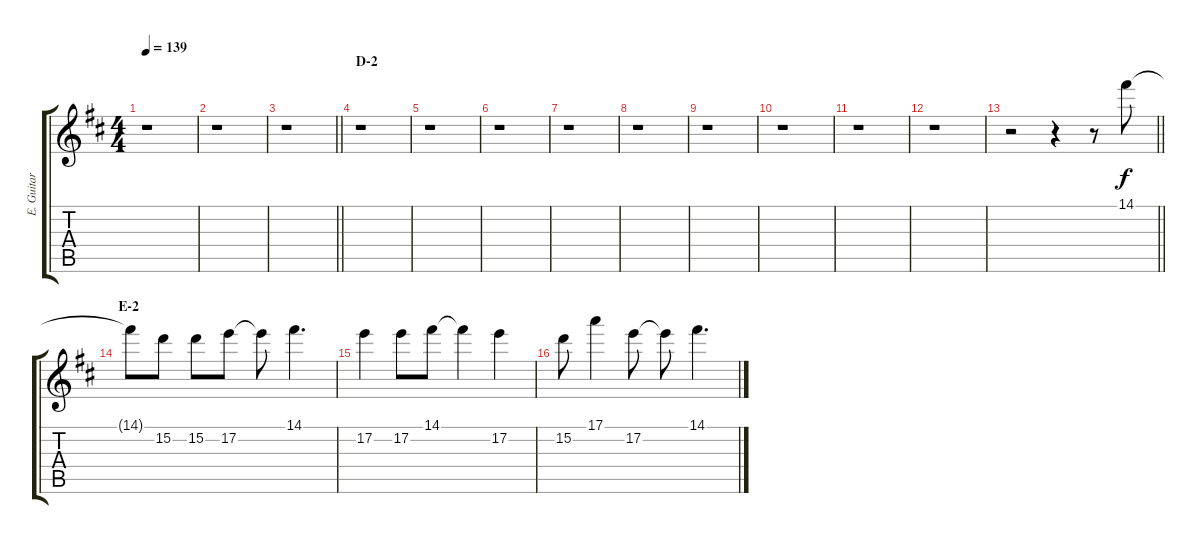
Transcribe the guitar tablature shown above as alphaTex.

\track ("E. Guitar I" "E. Guitar ") {instrument overdrivenguitar}
\staff {score tabs}
\tuning (E4 B3 G3 D3 A2 E2) {hide}
\ts (4 4)
\tempo 139
\clef g2
\ks d
r.1{dy f} |
r.1 |
\barLineRight lightlight
r.1 |
\section ("" "D-2")
r.1 |
r.1 |
r.1 |
r.1 |
r.1 |
r.1 |
r.1 |
r.1 |
r.1 |
\barLineRight lightlight
r.2 r.4 r.8 14.1.8 |
\section ("" "E-2")
14.1{t}.8 15.2.8 15.2.8 17.2.8 17.2{t}.8 14.1.4{d} |
17.2.4 17.2.8 14.1.8 14.1{t}.4 17.2.4 |
15.2.8 17.1.4 17.2.8 17.2{t}.8 14.1.4{d}
